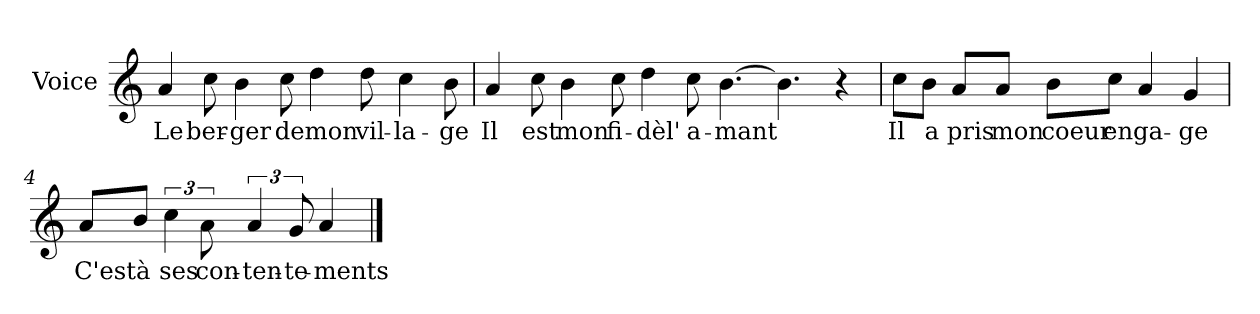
**kern	**text
*part1	*part1
*staff1	*staff1
*I"Voice	*
*I'V	*
*clefG2	*
*k[]	*
*C:	*
=1	=1
4a/	Le
8cc\	ber-
4b\	-ger
8cc\	de
4dd\	mon
8dd\	vil-
4cc\	-la-
8b\	-ge
=2	=2
4a/	Il
8cc\	est
4b\	mon
8cc\	fi-
4dd\	-dèl'
8cc\	a-
[4.b\	-mant
4.b\]	.
4r	.
!!LO:LB:g=z
=3	=3
*MM130	*
8cc\L	Il
8b\J	a
8a/L	pris
8a/J	mon
8b\L	coeur
8cc\J	en
4a/	ga-
4g/	-ge
=4	=4
8a/L	C'est
8b/J	à
6cc\	ses
12a\	con-
6a/	-ten-
12g/	-te-
4a/	-ments
==	==
*-	*-
